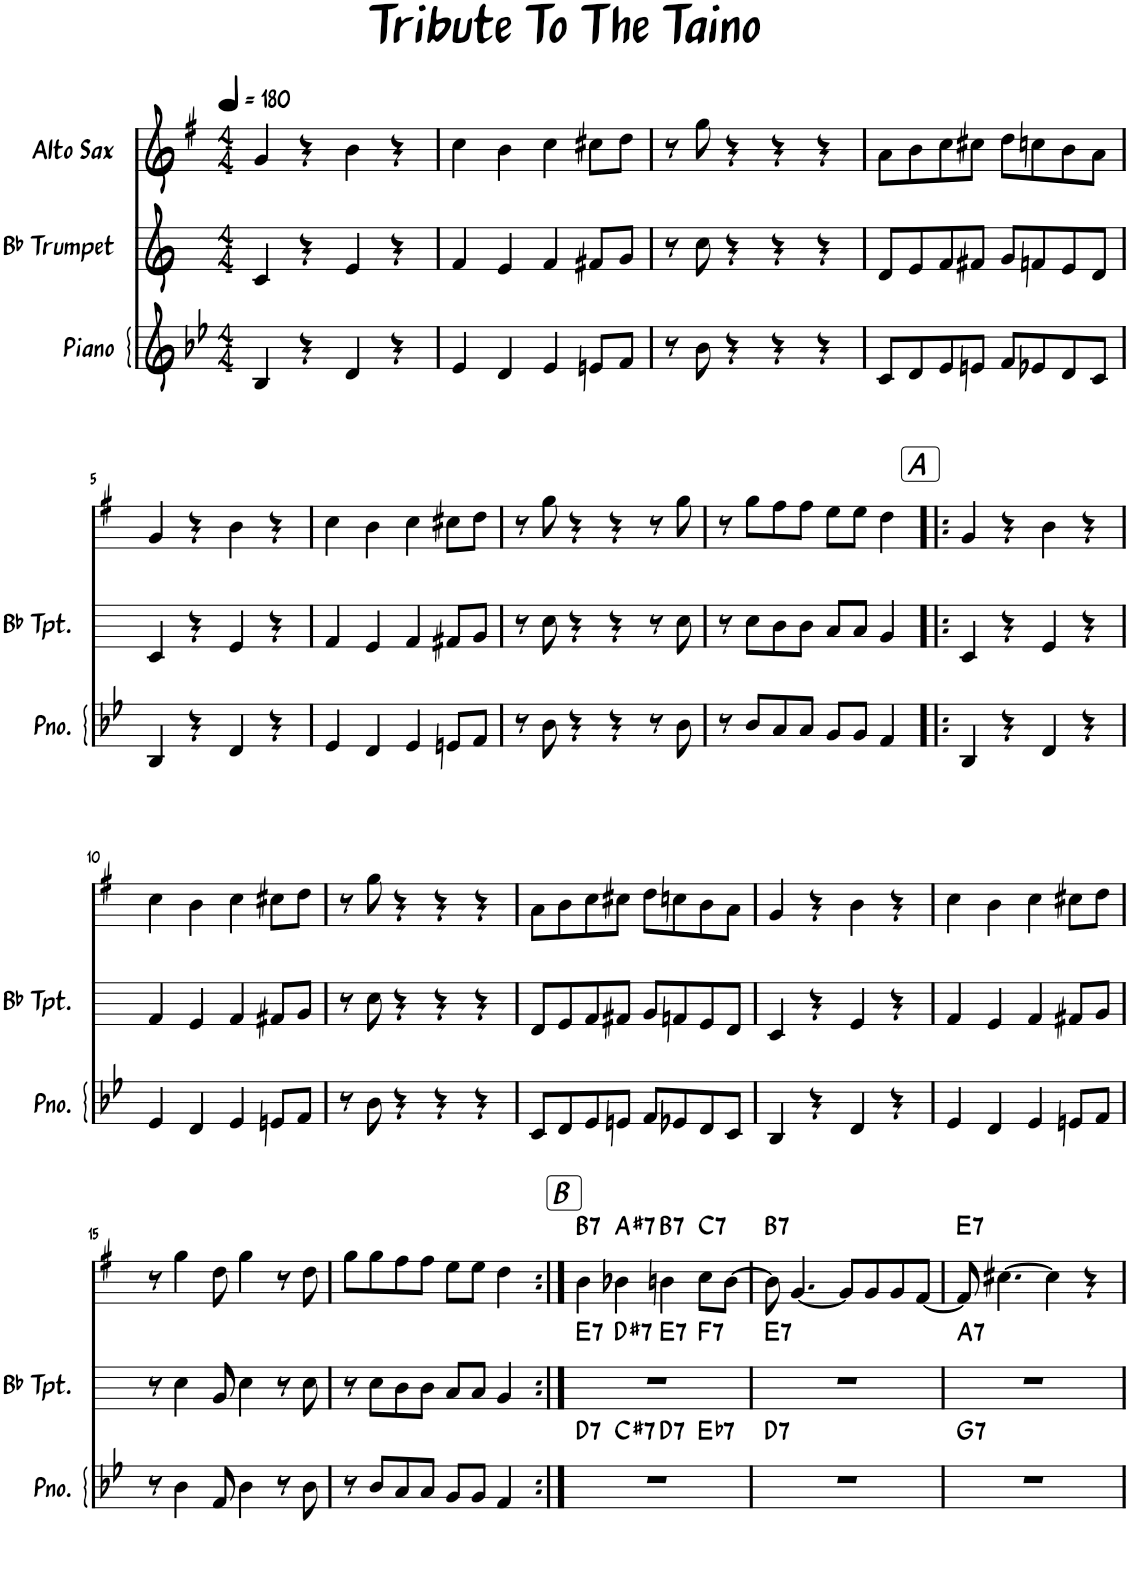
**kern	**harte	**kern	**harte	**kern	**harte
*part3	*part3	*part2	*part2	*part1	*part1
*staff3	*	*staff2	*	*staff1	*
*I"Piano	*	*I"Bb Trumpet	*	*I"Alto Sax	*
*I'Pno.	*	*I'Bb Tpt.	*	*I'Sax	*
*clefG2	*	*clefG2	*	*clefG2	*
*	*	*Trd1c2	*	*Trd5c9	*
*k[b-e-]	*	*k[]	*	*k[f#]	*
*M4/4	*	*M4/4	*	*M4/4	*
*MM180	*	*MM180	*	*MM180	*
=1	=1	=1	=1	=1	=1
4B-/	.	4c/	.	4g/	.
4r	.	4r	.	4r	.
4d/	.	4e/	.	4b\	.
4r	.	4r	.	4r	.
=2	=2	=2	=2	=2	=2
4e-/	.	4f/	.	4cc\	.
4d/	.	4e/	.	4b\	.
4e-/	.	4f/	.	4cc\	.
8en/L	.	8f#X/L	.	8cc#X\L	.
8f/J	.	8g/J	.	8dd\J	.
=3	=3	=3	=3	=3	=3
8r	.	8r	.	8r	.
8b-\	.	8cc\	.	8gg\	.
4r	.	4r	.	4r	.
4r	.	4r	.	4r	.
4r	.	4r	.	4r	.
=4	=4	=4	=4	=4	=4
8c/L	.	8d/L	.	8a\L	.
8d/	.	8e/	.	8b\	.
8e-/	.	8f/	.	8cc\	.
8en/J	.	8f#X/J	.	8cc#X\J	.
8f/L	.	8g/L	.	8dd\L	.
8e-X/	.	8fn/	.	8ccn\	.
8d/	.	8e/	.	8b\	.
8c/J	.	8d/J	.	8a\J	.
!!LO:LB:g=z
=5	=5	=5	=5	=5	=5
4B-/	.	4c/	.	4g/	.
4r	.	4r	.	4r	.
4d/	.	4e/	.	4b\	.
4r	.	4r	.	4r	.
=6	=6	=6	=6	=6	=6
4e-/	.	4f/	.	4cc\	.
4d/	.	4e/	.	4b\	.
4e-/	.	4f/	.	4cc\	.
8en/L	.	8f#X/L	.	8cc#X\L	.
8f/J	.	8g/J	.	8dd\J	.
=7	=7	=7	=7	=7	=7
8r	.	8r	.	8r	.
8b-\	.	8cc\	.	8gg\	.
4r	.	4r	.	4r	.
4r	.	4r	.	4r	.
8r	.	8r	.	8r	.
8b-\	.	8cc\	.	8gg\	.
=8	=8	=8	=8	=8	=8
8r	.	8r	.	8r	.
8b-/L	.	8cc\L	.	8gg\L	.
8a/	.	8b\	.	8ff#\	.
8a/J	.	8b\J	.	8ff#\J	.
8g/L	.	8a/L	.	8ee\L	.
8g/J	.	8a/J	.	8ee\J	.
4f/	.	4g/	.	4dd\	.
!!LO:REH:place=s1:a:i:fs=14:t=A
=9!|:	=9!|:	=9!|:	=9!|:	=9!|:	=9!|:
4B-/	.	4c/	.	4g/	.
4r	.	4r	.	4r	.
4d/	.	4e/	.	4b\	.
4r	.	4r	.	4r	.
!!LO:LB:g=z
=10	=10	=10	=10	=10	=10
4e-/	.	4f/	.	4cc\	.
4d/	.	4e/	.	4b\	.
4e-/	.	4f/	.	4cc\	.
8en/L	.	8f#X/L	.	8cc#X\L	.
8f/J	.	8g/J	.	8dd\J	.
=11	=11	=11	=11	=11	=11
8r	.	8r	.	8r	.
8b-\	.	8cc\	.	8gg\	.
4r	.	4r	.	4r	.
4r	.	4r	.	4r	.
4r	.	4r	.	4r	.
=12	=12	=12	=12	=12	=12
8c/L	.	8d/L	.	8a\L	.
8d/	.	8e/	.	8b\	.
8e-/	.	8f/	.	8cc\	.
8en/J	.	8f#X/J	.	8cc#X\J	.
8f/L	.	8g/L	.	8dd\L	.
8e-X/	.	8fn/	.	8ccn\	.
8d/	.	8e/	.	8b\	.
8c/J	.	8d/J	.	8a\J	.
=13	=13	=13	=13	=13	=13
4B-/	.	4c/	.	4g/	.
4r	.	4r	.	4r	.
4d/	.	4e/	.	4b\	.
4r	.	4r	.	4r	.
=14	=14	=14	=14	=14	=14
4e-/	.	4f/	.	4cc\	.
4d/	.	4e/	.	4b\	.
4e-/	.	4f/	.	4cc\	.
8en/L	.	8f#X/L	.	8cc#X\L	.
8f/J	.	8g/J	.	8dd\J	.
!!LO:LB:g=z
=15	=15	=15	=15	=15	=15
8r	.	8r	.	8r	.
4b-\	.	4cc\	.	4gg\	.
8f/	.	8g/	.	8dd\	.
4b-\	.	4cc\	.	4gg\	.
8r	.	8r	.	8r	.
8b-\	.	8cc\	.	8dd\	.
=16	=16	=16	=16	=16	=16
8r	.	8r	.	8gg\L	.
8b-/L	.	8cc\L	.	8gg\	.
8a/	.	8b\	.	8ff#\	.
8a/J	.	8b\J	.	8ff#\J	.
8g/L	.	8a/L	.	8ee\L	.
8g/J	.	8a/J	.	8ee\J	.
4f/	.	4g/	.	4dd\	.
!!LO:REH:place=s1:a:i:fs=14:t=B
=17:|!	=17:|!	=17:|!	=17:|!	=17:|!	=17:|!
!	!LO:H:kt=7	!	!LO:H:kt=7	!	!LO:H:kt=7
*^	*	*^	*	*	*
*	*^	*	*	*^	*	*	*
*	*	*^	*	*	*	*^	*	*	*
1r	4ryy	2ryy	2.ryy	D:7	1r	4ryy	2ryy	2.ryy	E:7	4b\	B:7
!	!	!	!	!LO:H:kt=7	!	!	!	!	!LO:H:kt=7	!	!LO:H:kt=7
.	2.ryy	.	.	C#:7	.	2.ryy	.	.	D#:7	4b-X\	A#:7
!	!	!	!	!LO:H:kt=7	!	!	!	!	!LO:H:kt=7	!	!LO:H:kt=7
.	.	2ryy	.	D:7	.	.	2ryy	.	E:7	4bn\	B:7
!	!	!	!	!LO:H:kt=7	!	!	!	!	!LO:H:kt=7	!	!LO:H:kt=7
.	.	.	4ryy	Eb:7	.	.	.	4ryy	F:7	8cc\L	C:7
.	.	.	.	.	.	.	.	.	.	[8b\J	.
=18	=18	=18	=18	=18	=18	=18	=18	=18	=18	=18	=18
!	!	!	!	!LO:H:kt=7	!	!	!	!	!LO:H:kt=7	!	!LO:H:kt=7
*v	*v	*v	*v	*	*	*	*	*	*	*	*
*	*	*v	*v	*v	*v	*	*	*
1r	D:7	1r	E:7	8b\]	B:7
.	.	.	.	[4.g/	.
.	.	.	.	8g/L]	.
.	.	.	.	8g/	.
.	.	.	.	8g/	.
.	.	.	.	[8f#/J	.
=19	=19	=19	=19	=19	=19
!	!LO:H:kt=7	!	!LO:H:kt=7	!	!LO:H:kt=7
1r	G:7	1r	A:7	8f#/]	E:7
.	.	.	.	[4.cc#X\	.
.	.	.	.	4cc#\]	.
.	.	.	.	4r	.
=	=	=	=	=	=
*-	*-	*-	*-	*-	*-
